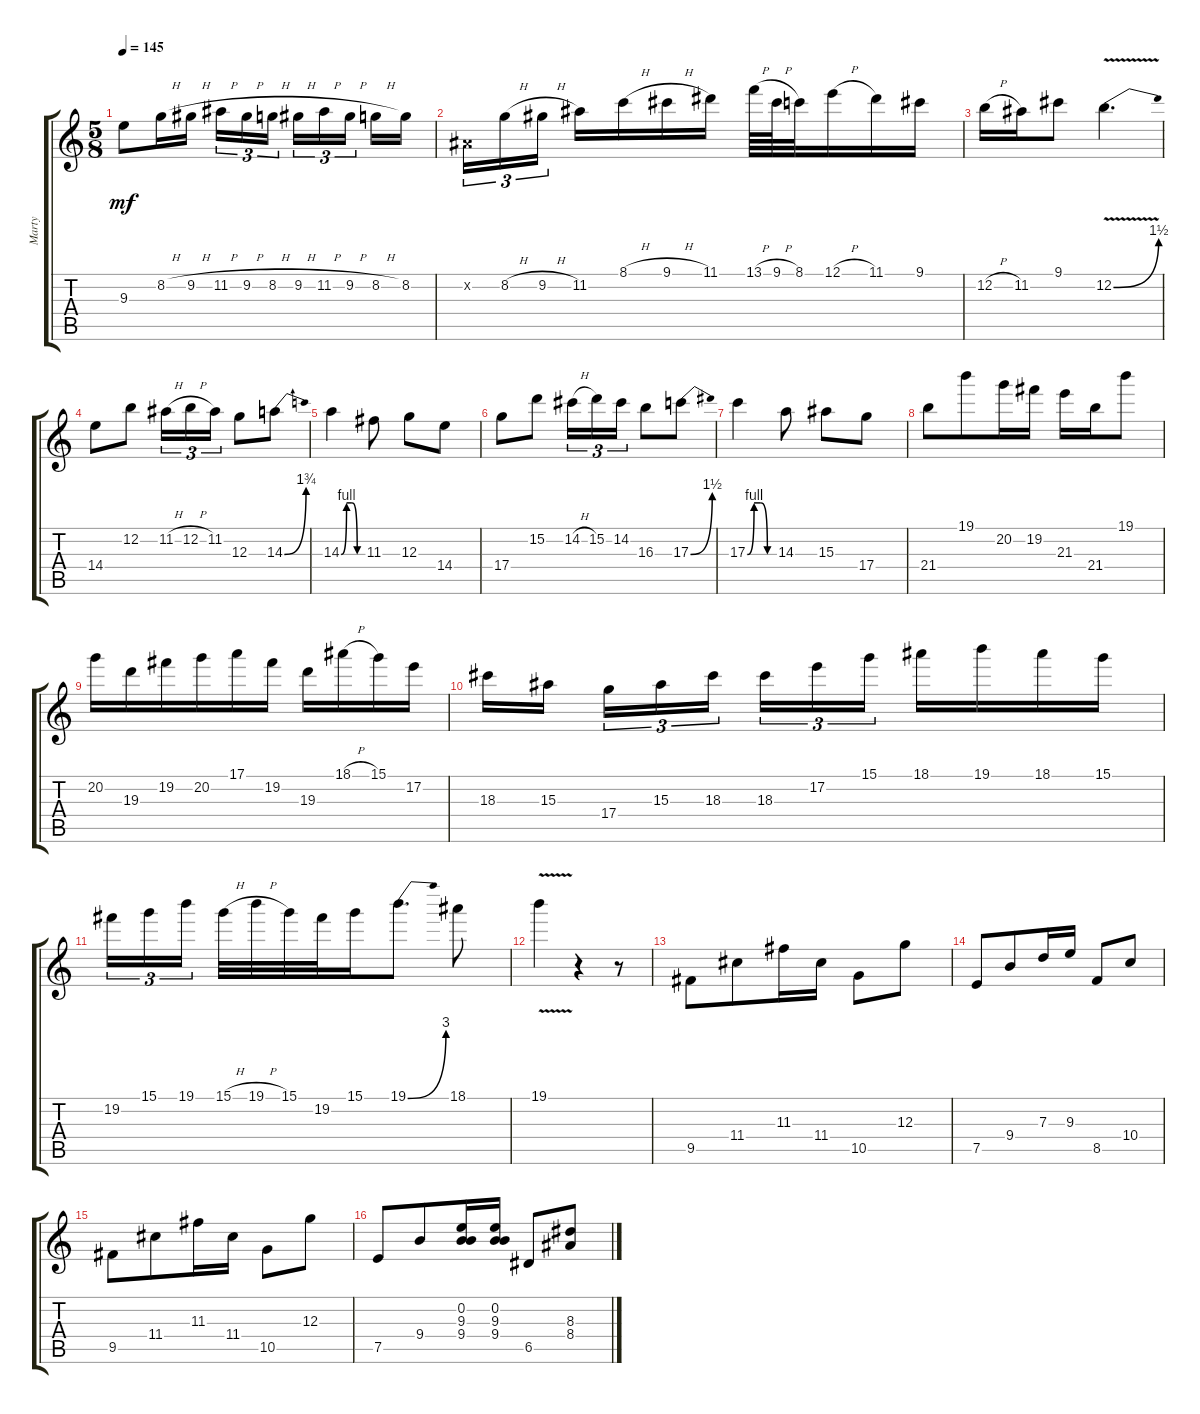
\track ("Marty" "Marty") {instrument distortionguitar}
\staff {score tabs}
\tuning (E4 B3 G3 D3 A2 E2) {hide}
\ts (5 8)
\tempo 145
\clef g2
\ks c
9.3.8{dy mf} 8.2{h}.16 9.2{h}.16 11.2{h}.16{tu (3 2)} 9.2{h}.16{tu (3 2)} 8.2{h}.16{tu (3 2)} 9.2{h}.16{tu (3 2)} 11.2{h}.16{tu (3 2)} 9.2{h}.16{tu (3 2)} 8.2{h}.16 8.2.16 |
-1.2{x}.16{tu (3 2)} 8.2{h}.16{tu (3 2)} 9.2{h}.16{tu (3 2)} 11.2.16 8.1{h}.16 9.1{h}.16 11.1.16 13.1{h}.64 9.1{h}.64 8.1.32 12.1{h}.16 11.1.16 9.1.16 |
12.2{h}.16 11.2.16 9.1.8 12.2{be (bend 0 0 60 6) v}.4{d} |
14.4.8 12.2.8 11.2{h}.16{tu (3 2)} 12.2{h}.16{tu (3 2)} 11.2.16{tu (3 2)} 12.3.8 14.3{be (bend 0 0 60 7)}.8 |
14.3{be (custom 0 0 15 4 30 4 45 0 60 0)}.4 11.3.8 12.3.8 14.4.8 |
17.4.8 15.2.8 14.2{h}.16{tu (3 2)} 15.2.16{tu (3 2)} 14.2.16{tu (3 2)} 16.3.8 17.3{be (bend 0 0 60 6)}.8 |
17.3{be (custom 0 0 15 4 30 4 45 0 60 0)}.4 14.3.8 15.3.8 17.4.8 |
21.4.8 19.1.8 20.2.16 19.2.16 21.3.16 21.4.16 19.1.8 |
20.2.16 19.3.16 19.2.16 20.2.16 17.1.16 19.2.16 19.3.16 18.1{h}.16 15.1.16 17.2.16 |
18.3.16 15.3.16 17.4.16{tu (3 2)} 15.3.16{tu (3 2)} 18.3.16{tu (3 2)} 18.3.16{tu (3 2)} 17.2.16{tu (3 2)} 15.1.16{tu (3 2)} 18.1.16 19.1.16 18.1.16 15.1.16 |
19.2.16{tu (3 2)} 15.1.16{tu (3 2)} 19.1.16{tu (3 2)} 15.1{h}.32 19.1{h}.32 15.1.32 19.2.32 15.1.16 19.1{be (bend 0 0 60 12)}.8{d} 18.1.8 |
19.1{v}.4 r.4 r.8 |
9.5.8 11.4.8 11.3.16 11.4.16 10.5.8 12.3.8 |
7.5.8 9.4.8 7.3.16 9.3.16 8.5.8 10.4.8 |
9.5.8 11.4.8 11.3.16 11.4.16 10.5.8 12.3.8 |
7.5.8 9.4.8 (0.2 9.3 9.4).16 (0.2 9.3 9.4).16 6.5.8 (8.3 8.4).8
